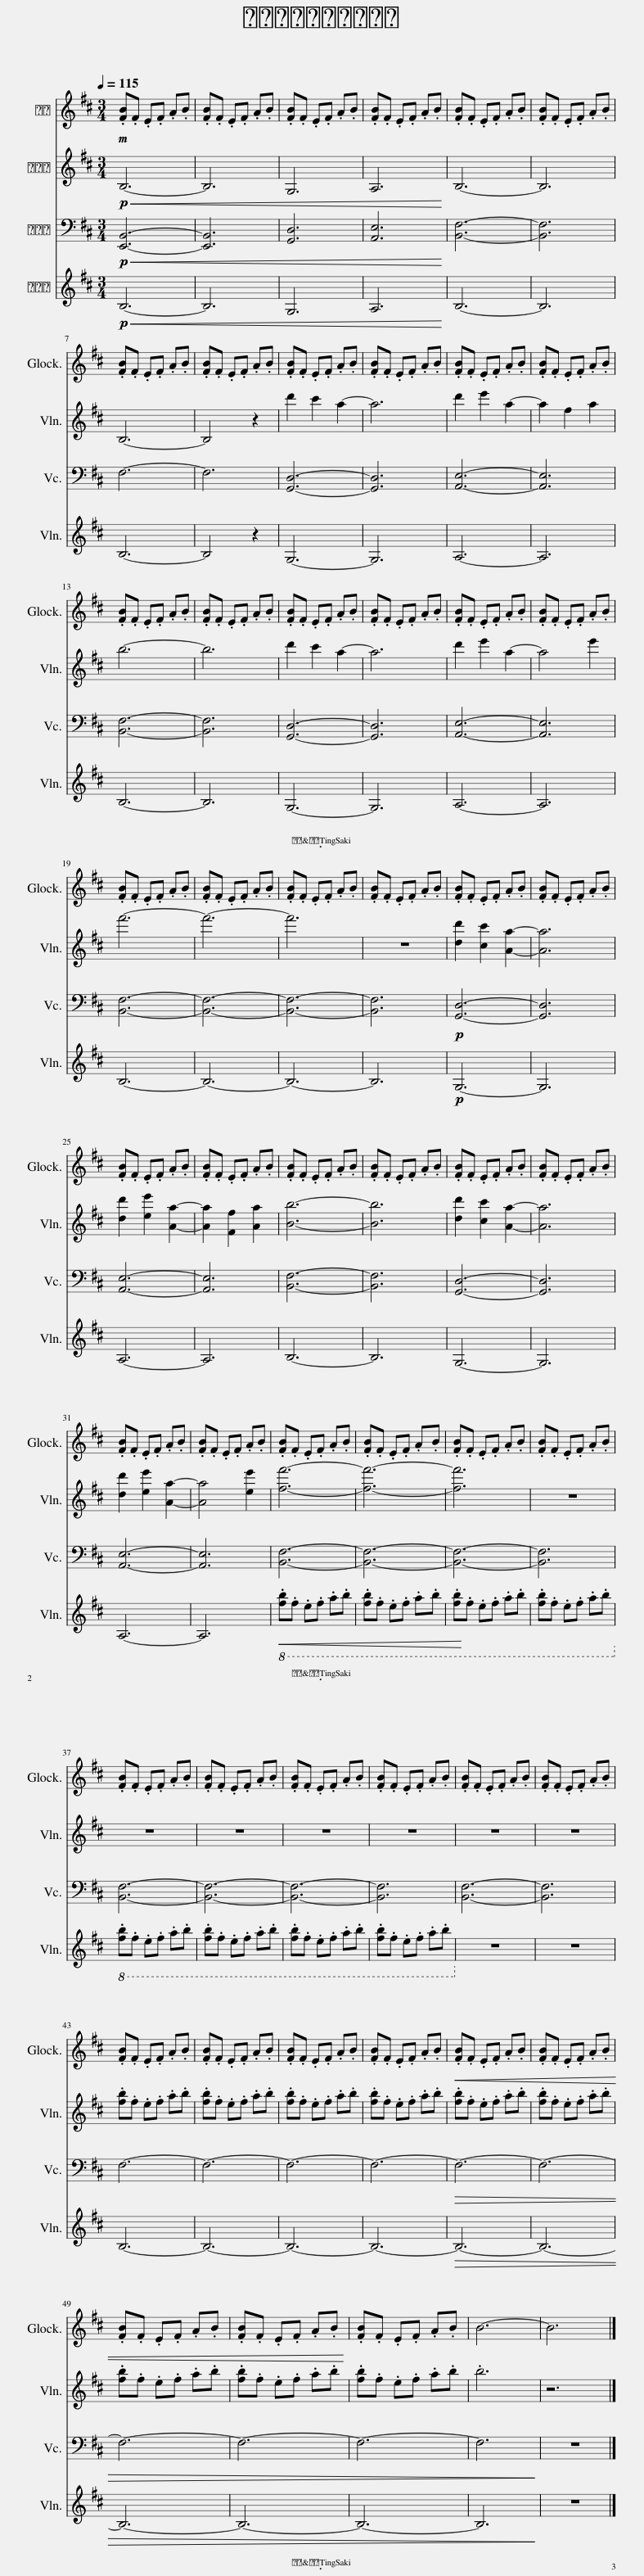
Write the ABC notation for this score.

X:1
%%score 1 2 3 4
L:1/8
Q:1/4=115
M:3/4
I:linebreak $
K:D
V:1 treble transpose=24
V:2 treble
V:3 bass
V:4 treble
V:1
 .[FB].F .E.F .A.B | .[FB].F .E.F .A.B | .[FB].F .E.F .A.B | .[FB].F .E.F .A.B | .[FB].F .E.F .A.B | %5
 .[FB].F .E.F .A.B |$ .[FB].F .E.F .A.B | .[FB].F .E.F .A.B | .[FB].F .E.F .A.B | .[FB].F .E.F .A.B | %10
 .[FB].F .E.F .A.B | .[FB].F .E.F .A.B |$ .[FB].F .E.F .A.B | .[FB].F .E.F .A.B | .[FB].F .E.F .A.B | %15
 .[FB].F .E.F .A.B | .[FB].F .E.F .A.B | .[FB].F .E.F .A.B |$ .[FB].F .E.F .A.B | .[FB].F .E.F .A.B | %20
 .[FB].F .E.F .A.B | .[FB].F .E.F .A.B | .[FB].F .E.F .A.B | .[FB].F .E.F .A.B |$ .[FB].F .E.F .A.B | %25
 .[FB].F .E.F .A.B | .[FB].F .E.F .A.B | .[FB].F .E.F .A.B | .[FB].F .E.F .A.B | .[FB].F .E.F .A.B |$ %30
 .[FB].F .E.F .A.B | .[FB].F .E.F .A.B | .[FB].F .E.F .A.B | .[FB].F .E.F .A.B | .[FB].F .E.F .A.B | %35
 .[FB].F .E.F .A.B |$ .[FB].F .E.F .A.B | .[FB].F .E.F .A.B | .[FB].F .E.F .A.B | .[FB].F .E.F .A.B | %40
 .[FB].F .E.F .A.B | .[FB].F .E.F .A.B |$ .[FB].F .E.F .A.B | .[FB].F .E.F .A.B | .[FB].F .E.F .A.B | %45
 .[FB].F .E.F .A.B |!<(! .[FB].F .E.F .A.B | .[FB].F .E.F .A.B |$ .[FB].F .E.F .A.B | .[FB].F .E.F .A.B!<)! | %50
 .[FB].F .E.F .A.B | B6- | B6 |] %53
V:2
!p!!<(! B,6- | B,6 | G,6 | A,6!<)! | B,6- | %5
 B,6 |$ B,6- | B,4 z2 | d'2 c'2 a2- | a6 | %10
 d'2 e'2 a2- | a2 f2 a2 |$ b6- | b6 | d'2 c'2 a2- | %15
 a6 | d'2 e'2 a2- | a4 e'2 |$ f'6- | f'6- | %20
 f'6 | z6 | [dd']2 [cc']2 [Aa]2- | [Aa]6 |$ [dd']2 [ee']2 [Aa]2- | %25
 [Aa]2 [Ff]2 [Aa]2 | [Bb]6- | [Bb]6 | [dd']2 [cc']2 [Aa]2- | [Aa]6 |$ %30
 [dd']2 [ee']2 [Aa]2- | [Aa]4 [ee']2 | [ff']6- | [ff']6- | [ff']6 | %35
 z6 |$ z6 | z6 | z6 | z6 | %40
 z6 | z6 |$ .[fb].f .e.f .a.b | .[fb].f .e.f .a.b | .[fb].f .e.f .a.b | %45
 .[fb].f .e.f .a.b | .[fb].f .e.f .a.b | .[fb].f .e.f .a.b |$ .[fb].f .e.f .a.b | .[fb].f .e.f .a.b | %50
 .[fb].f .e.f .a.b | .b6 | z6 |] %53
V:3
!p!!<(! [E,,B,,]6- | [E,,B,,]6 | [G,,D,]6 | [A,,E,]6!<)! | [B,,F,]6- | %5
 [B,,F,]6 |$ F,6- | F,6 | [G,,D,]6- | [G,,D,]6 | %10
 [A,,E,]6- | [A,,E,]6 |$ [B,,F,]6- | [B,,F,]6 | [G,,D,]6- | %15
 [G,,D,]6 | [A,,E,]6- | [A,,E,]6 |$ [B,,F,]6- | [B,,F,]6- | %20
 [B,,F,]6- | [B,,F,]6 |!p! [G,,D,]6- | [G,,D,]6 |$ [A,,E,]6- | %25
 [A,,E,]6 | [B,,F,]6- | [B,,F,]6 | [G,,D,]6- | [G,,D,]6 |$ %30
 [A,,E,]6- | [A,,E,]6 | [B,,F,]6- | [B,,F,]6- | [B,,F,]6- | %35
 [B,,F,]6 |$ [B,,F,]6- | [B,,F,]6- | [B,,F,]6- | [B,,F,]6 | %40
 [B,,F,]6- | [B,,F,]6 |$ F,6- | F,6- | F,6- | %45
 F,6- |!>(! F,6- | F,6- |$ F,6- | F,6- | %50
 F,6- | F,6!>)! | z6 |] %53
V:4
!p!!<(! B,6- | B,6 | G,6 | A,6!<)! | B,6- | %5
 B,6 |$ B,6- | B,4 z2 | G,6- | G,6 | %10
 A,6- | A,6 |$ B,6- | B,6 | G,6- | %15
 G,6 | A,6- | A,6 |$ B,6- | B,6- | %20
 B,6- | B,6 |!p! G,6- | G,6 |$ A,6- | %25
 A,6 | B,6- | B,6 | G,6- | G,6 |$ %30
 A,6- | A,6 |!<(!!8vb(! .[FB].F .E.F .A.B | .[FB].F .E.F .A.B | .[FB]!<)!.F .E.F .A.B | %35
 .[FB].F .E.F .A.B!8vb)! |$!8vb(! .[FB].F .E.F .A.B | .[FB].F .E.F .A.B | .[FB].F .E.F .A.B | .[FB].F .E.F .A.B!8vb)! | %40
 z6 | z6 |$ B,6- | B,6- | B,6- | %45
 B,6- |!>(! B,6- | B,6- |$ B,6- | B,6- | %50
 B,6- | B,6!>)! | z6 |] %53
